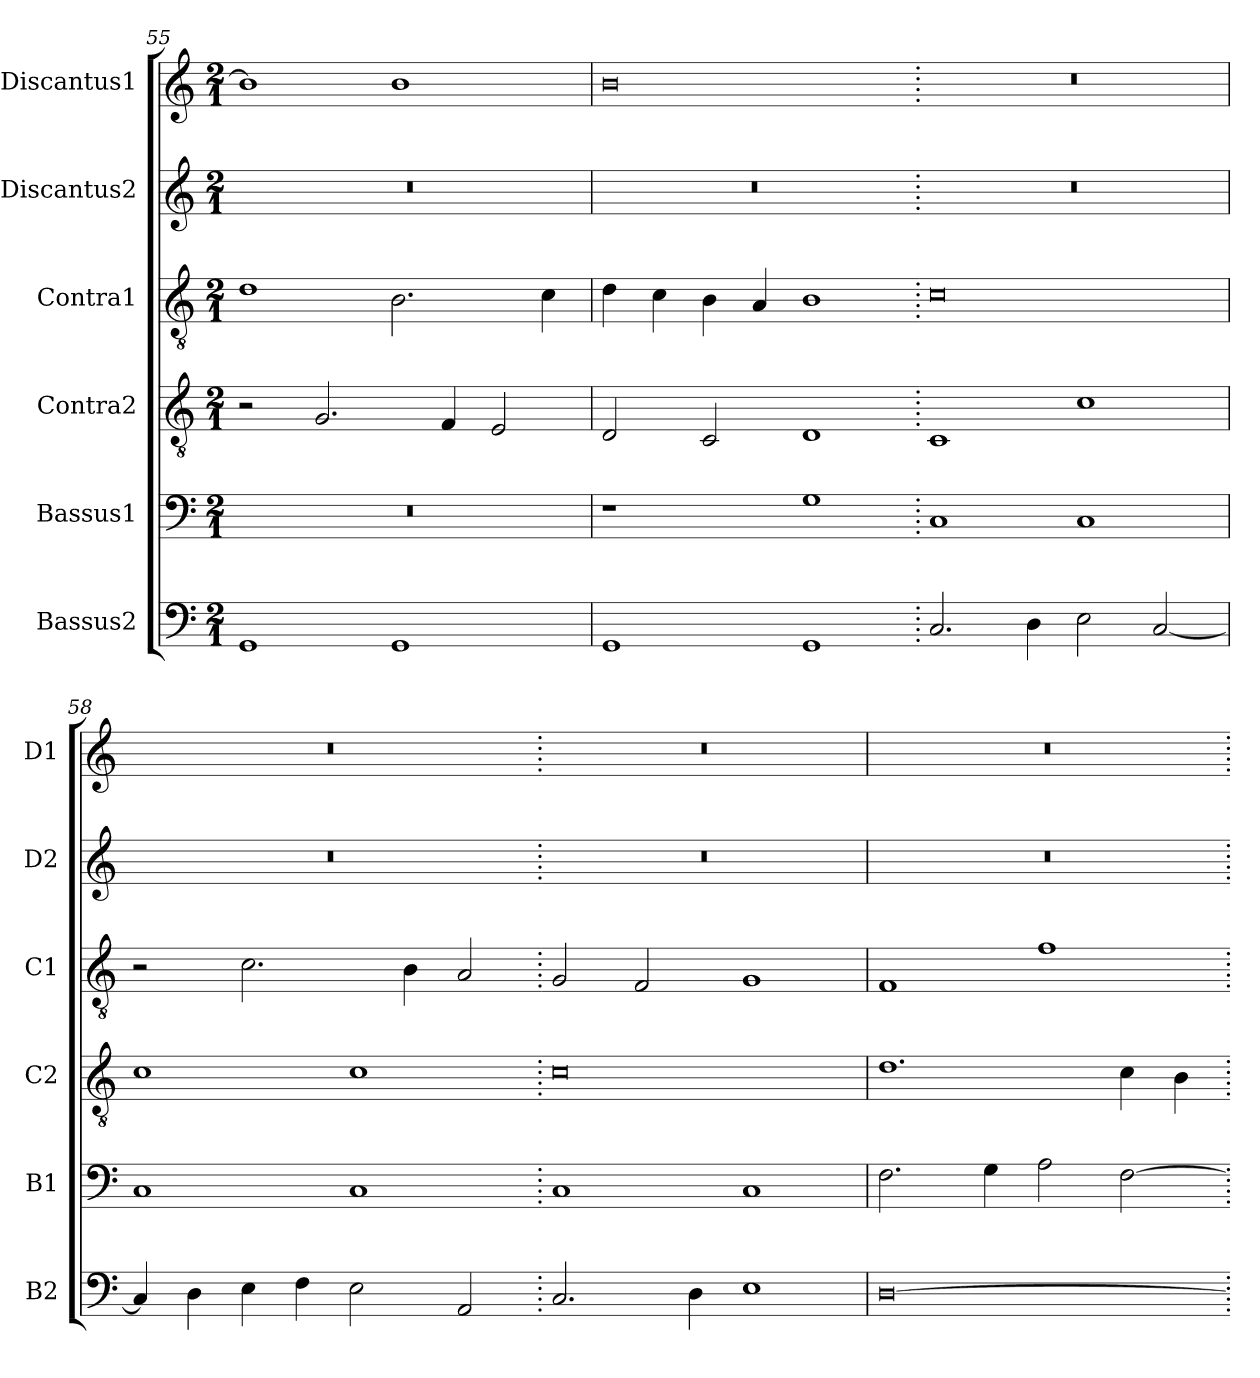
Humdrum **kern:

**kern	**kern	**kern	**kern	**kern	**kern
*part6	*part5	*part4	*part3	*part2	*part1
*staff6	*staff5	*staff4	*staff3	*staff2	*staff1
*I"Bassus2	*I"Bassus1	*I"Contra2	*I"Contra1	*I"Discantus2	*I"Discantus1
*I'B2	*I'B1	*I'C2	*I'C1	*I'D2	*I'D1
*clefF4	*clefF4	*clefGv2	*clefGv2	*clefG2	*clefG2
*k[]	*k[]	*k[]	*k[]	*k[]	*k[]
*M2/1	*M2/1	*M2/1	*M2/1	*M2/1	*M2/1
=55	=55	=55	=55	=55	=55
1GG	0r	2r	1d	0r	1b]
.	.	2.G/	.	.	.
1GG	.	.	2.B\	.	1b
.	.	4F/	.	.	.
.	.	2E/	.	.	.
.	.	.	4c\	.	.
=56	=56	=56	=56	=56	=56
1GG	1r	2D/	4d\	0r	0b
.	.	.	4c\	.	.
.	.	2C/	4B\	.	.
.	.	.	4A/	.	.
1GG	1G	1D	1B	.	.
=57.	=57.	=57.	=57.	=57.	=57.
2.C/	1C	1C	0c	0r	0r
4D\	.	.	.	.	.
2E\	1C	1c	.	.	.
[2C/	.	.	.	.	.
=58	=58	=58	=58	=58	=58
4C/]	1C	1c	2r	0r	0r
4D\	.	.	.	.	.
4E\	.	.	2.c\	.	.
4F\	.	.	.	.	.
2E\	1C	1c	.	.	.
.	.	.	4B\	.	.
2AA/	.	.	2A/	.	.
=59.	=59.	=59.	=59.	=59.	=59.
2.C/	1C	0c	2G/	0r	0r
.	.	.	2F/	.	.
4D\	.	.	.	.	.
1E	1C	.	1G	.	.
=60	=60	=60	=60	=60	=60
[0D	2.F\	1.d	1F	0r	0r
.	4G\	.	.	.	.
.	2A\	.	1f	.	.
.	[2F\	4c\	.	.	.
.	.	4B\	.	.	.
=.	=.	=.	=.	=.	=.
*-	*-	*-	*-	*-	*-
